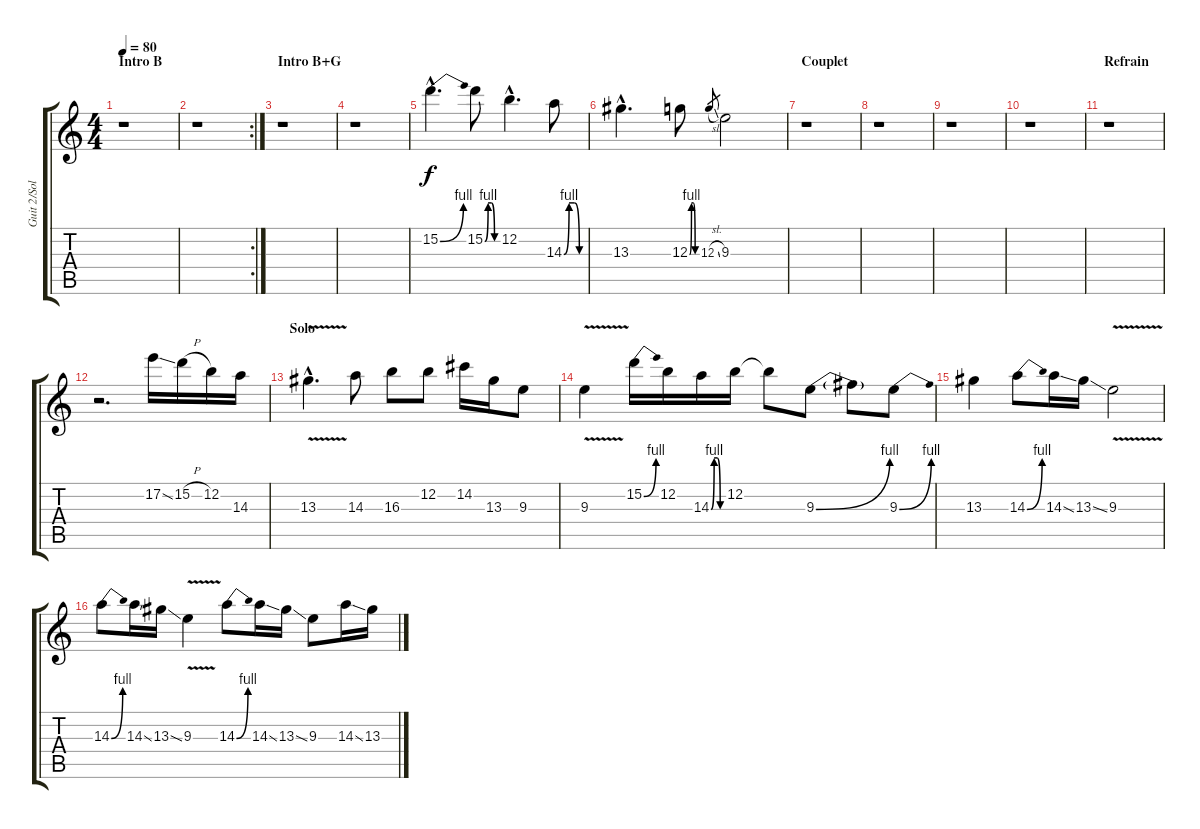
\track ("Guit 2/Solo" "Guit 2/Sol") {instrument overdrivenguitar}
\staff {score tabs}
\tuning (E4 B3 G3 D3 A2 E2) {hide}
\ts (4 4)
\section ("" "Intro B")
\tempo 80
\clef g2
\ks c
r.1{dy f instrument overdrivenguitar} |
\rc 2
r.1 |
\section ("" "Intro B+G")
r.1 |
r.1 |
15.2{be (bend 0 0 60 4) hac}.4{d} 15.2{be (custom 0 0 15 4 30 4 45 0 60 0)}.8 12.2{hac}.4{d} 14.3{be (custom 0 0 15 4 30 4 45 0 60 0)}.8 |
13.3{hac}.4{d} 12.3{be (custom 0 0 15 4 30 4 45 0 60 0)}.8 12.3{sl}.8{gr} 9.3.2 |
\section ("" "Couplet")
r.1 |
r.1 |
r.1 |
r.1 |
\section ("" "Refrain")
r.1 |
r.2{d} 17.2{ss}.16 15.2{h}.16 12.2.16 14.3.16 |
\section ("" "Solo")
13.3{v hac}.4{d volume 12} 14.3.8 16.3.8 12.2.8 14.2.16 13.3.16 9.3.8 |
9.3{v}.4 15.2{be (bend 0 0 60 4)}.16 12.2.16 14.3{be (custom 0 0 15 4 30 4 45 0 60 0)}.16 12.2.16 12.2{t}.8 9.3{be (bend 0 0 60 4)}.8 9.3{t}.8 9.3{be (bend 0 0 60 4)}.8 |
13.3.4 14.3{be (bend 0 0 60 4)}.8 14.3{ss}.16 13.3{ss}.16 9.3{v}.2 |
14.3{be (bend 0 0 60 4)}.8 14.3{ss}.16 13.3{ss}.16 9.3{v}.4 14.3{be (bend 0 0 60 4)}.8 14.3{ss}.16 13.3{ss}.16 9.3.8 14.3{ss}.16 13.3.16
